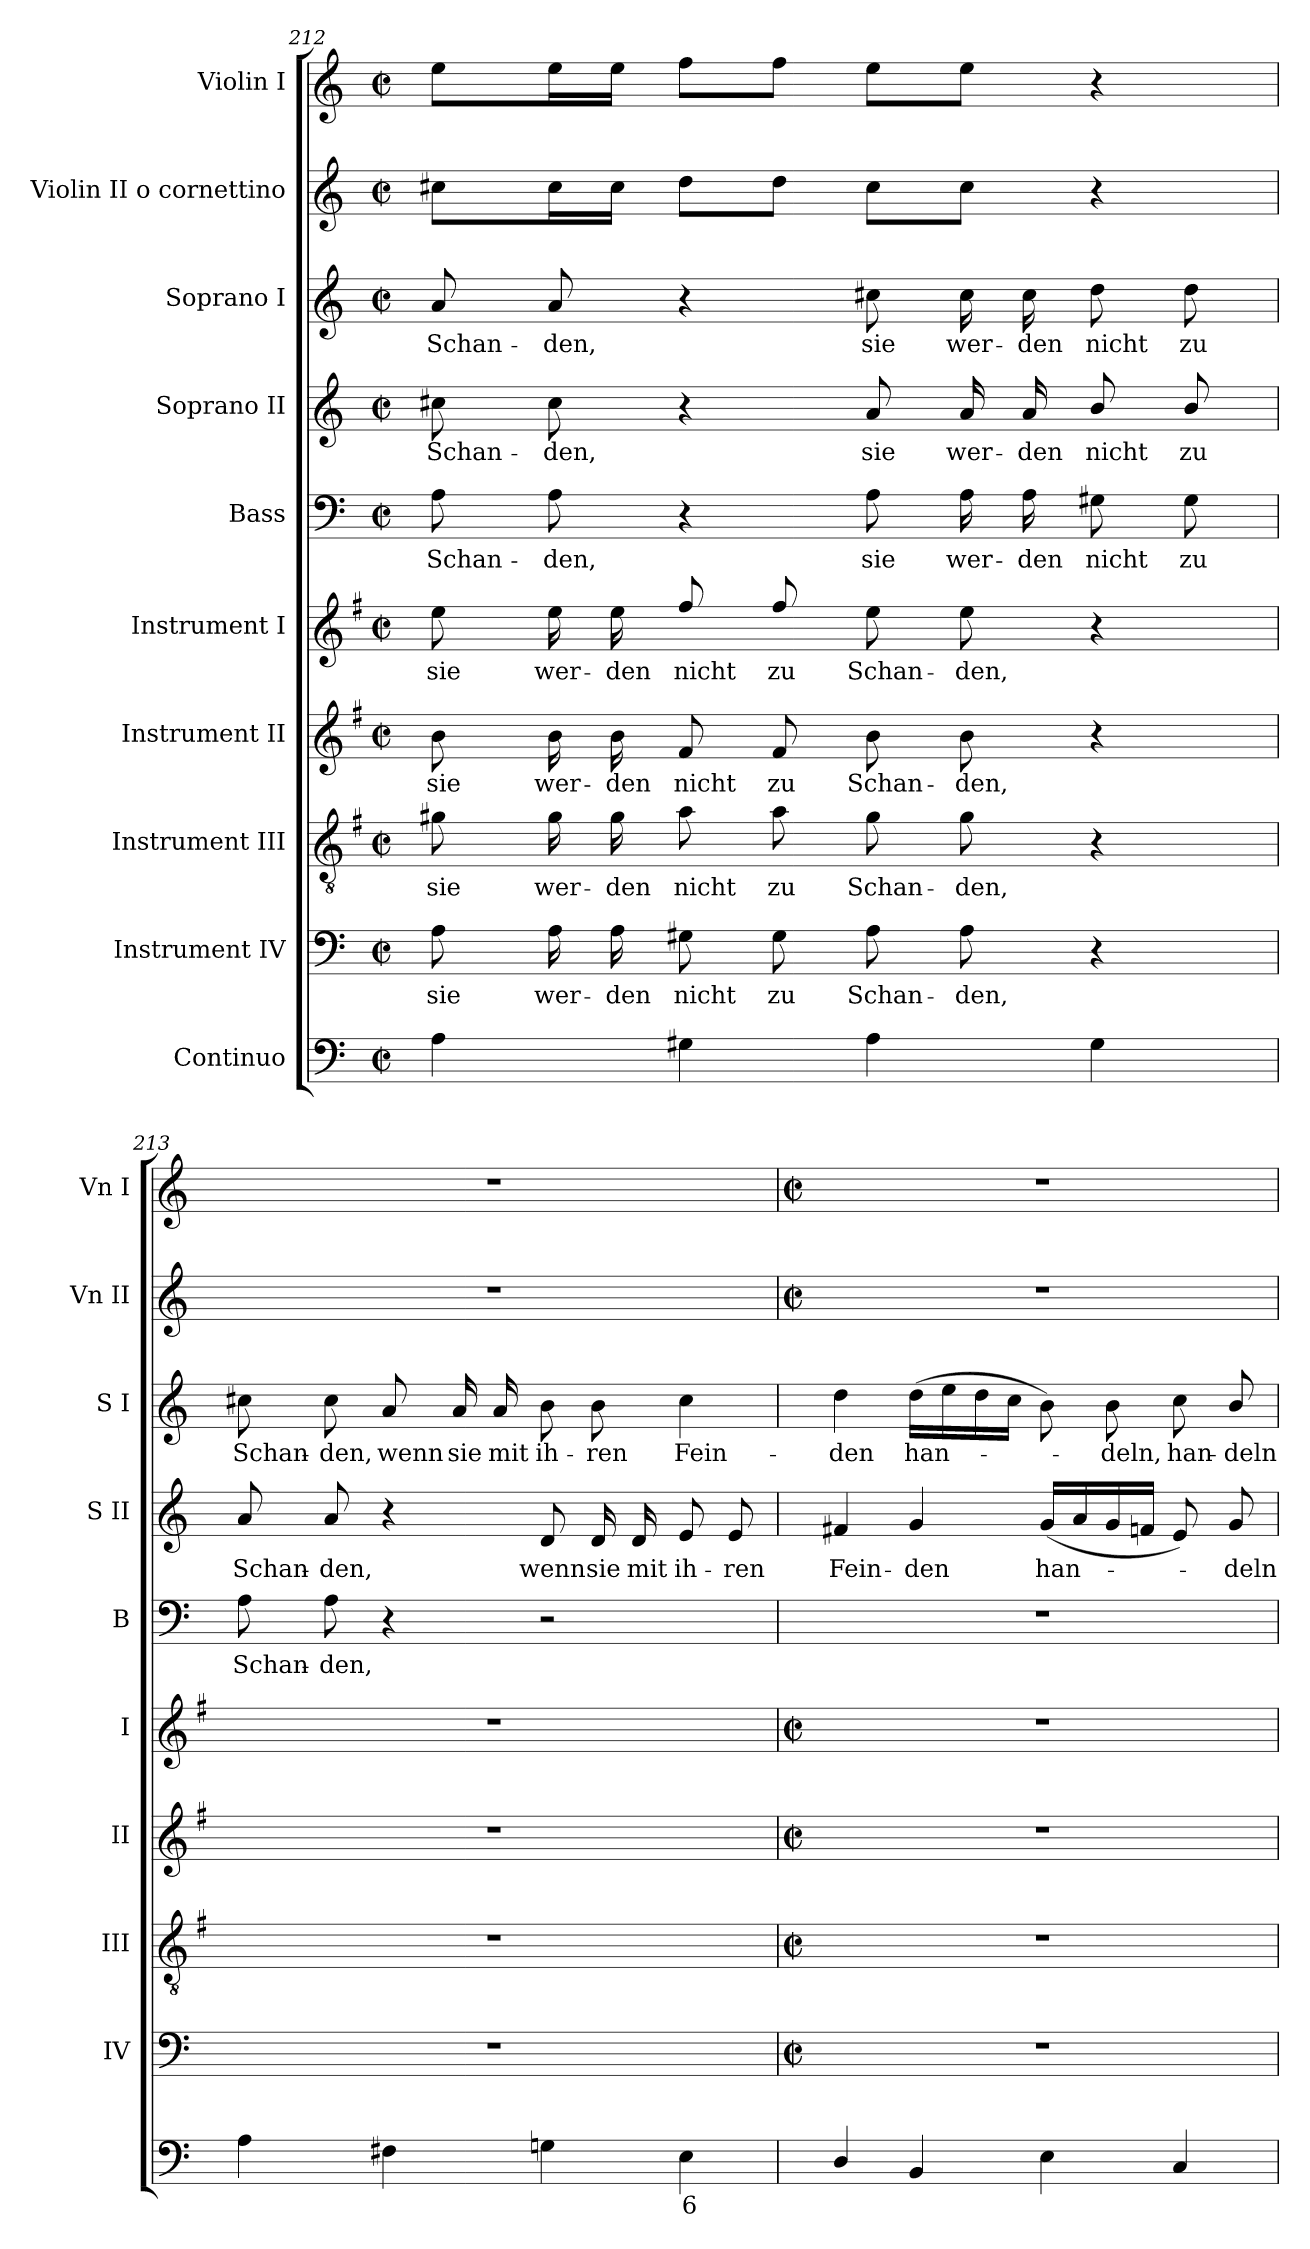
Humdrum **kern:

**kern	**text	**kern	**text	**kern	**text	**kern	**text	**kern	**text	**kern	**text	**kern	**text	**kern	**text	**kern	**kern
*part10	*part10	*part9	*part9	*part8	*part8	*part7	*part7	*part6	*part6	*part5	*part5	*part4	*part4	*part3	*part3	*part2	*part1
*staff10	*staff10	*staff9	*staff9	*staff8	*staff8	*staff7	*staff7	*staff6	*staff6	*staff5	*staff5	*staff4	*staff4	*staff3	*staff3	*staff2	*staff1
*I"Continuo	*	*I"Instrument IV	*	*I"Instrument III	*	*I"Instrument II	*	*I"Instrument I	*	*I"Bass	*	*I"Soprano II	*	*I"Soprano I	*	*I"Violin II o cornettino	*I"Violin I
*	*	*I'IV	*	*I'III	*	*I'II	*	*I'I	*	*I'B	*	*I'S II	*	*I'S I	*	*I'Vn II	*I'Vn I
!!LO:LB:g=z
*clefF4	*	*clefF4	*	*clefGv2	*	*clefG2	*	*clefG2	*	*clefF4	*	*clefG2	*	*clefG2	*	*clefG2	*clefG2
*	*	*	*	*ITrd4c7	*	*ITrd4c7	*	*ITrd4c7	*	*	*	*	*	*	*	*	*
*k[]	*	*k[]	*	*k[]	*	*k[]	*	*k[]	*	*k[]	*	*k[]	*	*k[]	*	*k[]	*k[]
*C:	*	*C:	*	*C:	*	*C:	*	*C:	*	*C:	*	*C:	*	*C:	*	*C:	*C:
*M2/2	*	*M2/2	*	*M2/2	*	*M2/2	*	*M2/2	*	*M2/2	*	*M2/2	*	*M2/2	*	*M2/2	*M2/2
*met(c|)	*	*met(c|)	*	*met(c|)	*	*met(c|)	*	*met(c|)	*	*met(c|)	*	*met(c|)	*	*met(c|)	*	*met(c|)	*met(c|)
=212	=212	=212	=212	=212	=212	=212	=212	=212	=212	=212	=212	=212	=212	=212	=212	=212	=212
!	!	!	!LO:LY:b	!	!LO:LY:b	!	!LO:LY:b	!	!LO:LY:b	!	!LO:LY:b	!	!LO:LY:b	!	!LO:LY:b	!	!
4A	.	8A	sie	8c#X	sie	8e	sie	8a	sie	8A	Schan-	8cc#X	Schan-	8a	Schan-	8cc#XL	8eeL
!	!	!	!LO:LY:b	!	!LO:LY:b	!	!LO:LY:b	!	!LO:LY:b	!	!LO:LY:b	!	!LO:LY:b	!	!LO:LY:b	!	!
.	.	16A	wer-	16c#	wer-	16e	wer-	16a	wer-	8A	-den,	8cc#	-den,	8a	-den,	16cc#L	16eeL
!	!	!	!LO:LY:b	!	!LO:LY:b	!	!LO:LY:b	!	!LO:LY:b	!	!	!	!	!	!	!	!
.	.	16A	-den	16c#	-den	16e	-den	16a	-den	.	.	.	.	.	.	16cc#JJ	16eeJJ
!	!	!	!LO:LY:b	!	!LO:LY:b	!	!LO:LY:b	!	!LO:LY:b	!	!	!	!	!	!	!	!
4G#X	.	8G#X	nicht	8d	nicht	8B	nicht	8b/	nicht	4r	.	4r	.	4r	.	8ddL	8ffL
!	!	!	!LO:LY:b	!	!LO:LY:b	!	!LO:LY:b	!	!LO:LY:b	!	!	!	!	!	!	!	!
.	.	8G#	zu	8d	zu	8B	zu	8b/	zu	.	.	.	.	.	.	8ddJ	8ffJ
!	!	!	!LO:LY:b	!	!LO:LY:b	!	!LO:LY:b	!	!LO:LY:b	!	!LO:LY:b	!	!LO:LY:b	!	!LO:LY:b	!	!
4A	.	8A	Schan-	8c#	Schan-	8e	Schan-	8a	Schan-	8A	sie	8a	sie	8cc#X	sie	8cc#L	8eeL
!	!	!	!LO:LY:b	!	!LO:LY:b	!	!LO:LY:b	!	!LO:LY:b	!	!LO:LY:b	!	!LO:LY:b	!	!LO:LY:b	!	!
.	.	8A	-den,	8c#	-den,	8e	-den,	8a	-den,	16A	wer-	16a	wer-	16cc#	wer-	8cc#J	8eeJ
!	!	!	!	!	!	!	!	!	!	!	!LO:LY:b	!	!LO:LY:b	!	!LO:LY:b	!	!
.	.	.	.	.	.	.	.	.	.	16A	-den	16a	-den	16cc#	-den	.	.
!	!	!	!	!	!	!	!	!	!	!	!LO:LY:b	!	!LO:LY:b	!	!LO:LY:b	!	!
4G#	.	4r	.	4r	.	4r	.	4r	.	8G#X	nicht	8b/	nicht	8dd	nicht	4r	4r
!	!	!	!	!	!	!	!	!	!	!	!LO:LY:b	!	!LO:LY:b	!	!LO:LY:b	!	!
.	.	.	.	.	.	.	.	.	.	8G#	zu	8b/	zu	8dd	zu	.	.
=213	=213	=213	=213	=213	=213	=213	=213	=213	=213	=213	=213	=213	=213	=213	=213	=213	=213
!	!	!	!	!	!	!	!	!	!	!	!LO:LY:b	!	!LO:LY:b	!	!LO:LY:b	!	!
4A	.	1r	.	1r	.	1r	.	1r	.	8A	Schan-	8a	Schan-	8cc#X	Schan-	1r	1r
!	!	!	!	!	!	!	!	!	!	!	!LO:LY:b	!	!LO:LY:b	!	!LO:LY:b	!	!
.	.	.	.	.	.	.	.	.	.	8A	-den,	8a	-den,	8cc#	-den,	.	.
!	!	!	!	!	!	!	!	!	!	!	!	!	!	!	!LO:LY:b	!	!
4F#X	.	.	.	.	.	.	.	.	.	4r	.	4r	.	8a	wenn	.	.
!	!	!	!	!	!	!	!	!	!	!	!	!	!	!	!LO:LY:b	!	!
.	.	.	.	.	.	.	.	.	.	.	.	.	.	16a	sie	.	.
!	!	!	!	!	!	!	!	!	!	!	!	!	!	!	!LO:LY:b	!	!
.	.	.	.	.	.	.	.	.	.	.	.	.	.	16a	mit	.	.
!	!	!	!	!	!	!	!	!	!	!	!	!	!LO:LY:b	!	!LO:LY:b	!	!
4Gn	.	.	.	.	.	.	.	.	.	2r	.	8d	wenn	8b	ih-	.	.
!	!	!	!	!	!	!	!	!	!	!	!	!	!LO:LY:b	!	!LO:LY:b	!	!
.	.	.	.	.	.	.	.	.	.	.	.	16d	sie	8b	-ren	.	.
!	!	!	!	!	!	!	!	!	!	!	!	!	!LO:LY:b	!	!	!	!
.	.	.	.	.	.	.	.	.	.	.	.	16d	mit	.	.	.	.
!	!LO:LY:b	!	!	!	!	!	!	!	!	!	!	!	!LO:LY:b	!	!LO:LY:b	!	!
4E	6	.	.	.	.	.	.	.	.	.	.	8e	ih-	4cc#	Fein-	.	.
!	!	!	!	!	!	!	!	!	!	!	!	!	!LO:LY:b	!	!	!	!
.	.	.	.	.	.	.	.	.	.	.	.	8e	-ren	.	.	.	.
!!LO:LB:g=z
=214	=214	=214	=214	=214	=214	=214	=214	=214	=214	=214	=214	=214	=214	=214	=214	=214	=214
*	*	*M2/2	*	*M2/2	*	*M2/2	*	*M2/2	*	*	*	*	*	*	*	*M2/2	*M2/2
*	*	*met(c|)	*	*met(c|)	*	*met(c|)	*	*met(c|)	*	*	*	*	*	*	*	*met(c|)	*met(c|)
!	!	!	!	!	!	!	!	!	!	!	!	!	!LO:LY:b	!	!LO:LY:b	!	!
4D/	.	1r	.	1r	.	1r	.	1r	.	1r	.	4f#X	Fein-	4dd	-den	1r	1r
!	!	!	!	!	!	!	!	!	!	!	!	!	!LO:LY:b	!	!LO:LY:b	!	!
4BB	.	.	.	.	.	.	.	.	.	.	.	4g	-den	(>16ddLL	han-	.	.
.	.	.	.	.	.	.	.	.	.	.	.	.	.	16ee	.	.	.
.	.	.	.	.	.	.	.	.	.	.	.	.	.	16dd	.	.	.
.	.	.	.	.	.	.	.	.	.	.	.	.	.	16ccJJ	.	.	.
!	!	!	!	!	!	!	!	!	!	!	!	!	!LO:LY:b	!	!	!	!
4E	.	.	.	.	.	.	.	.	.	.	.	(<16gLL	han-	8b)	.	.	.
.	.	.	.	.	.	.	.	.	.	.	.	16a	.	.	.	.	.
!	!	!	!	!	!	!	!	!	!	!	!	!	!	!	!LO:LY:b	!	!
.	.	.	.	.	.	.	.	.	.	.	.	16g	.	8b	deln,	.	.
.	.	.	.	.	.	.	.	.	.	.	.	16fnJJ	.	.	.	.	.
!	!	!	!	!	!	!	!	!	!	!	!	!	!	!	!LO:LY:b	!	!
4C	.	.	.	.	.	.	.	.	.	.	.	8e)	.	8cc	han-	.	.
!	!	!	!	!	!	!	!	!	!	!	!	!	!LO:LY:b	!	!LO:LY:b	!	!
.	.	.	.	.	.	.	.	.	.	.	.	8g	deln	8b/	-deln	.	.
=	=	=	=	=	=	=	=	=	=	=	=	=	=	=	=	=	=
*-	*-	*-	*-	*-	*-	*-	*-	*-	*-	*-	*-	*-	*-	*-	*-	*-	*-
